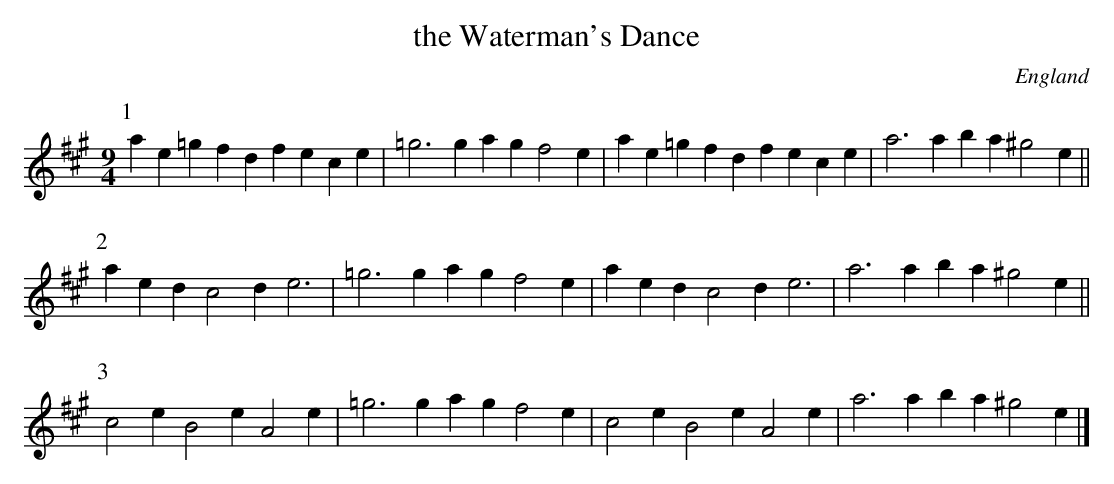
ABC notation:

X:1
T:the Waterman's Dance
L:1/8
M:9/4
O:England
K:A
P:1
a2 e2 =g2 f2 d2 f2 e2 c2 e2 | =g6 g2 a2 g2 f4 e2 |\
a2 e2 =g2 f2 d2 f2 e2 c2 e2 | a6 a2 b2 a2 ^g4 e2 ||
P:2
a2 e2 d2 c4 d2 e6 | =g6 g2 a2 g2 f4 e2 |\
a2 e2 d2 c4 d2 e6 | a6 a2 b2 a2 ^g4 e2 ||
P:3
c4 e2 B4 e2 A4 e2 | =g6 g2 a2 g2 f4 e2 |\
c4 e2 B4 e2 A4 e2 | a6 a2 b2 a2 ^g4 e2 |]
